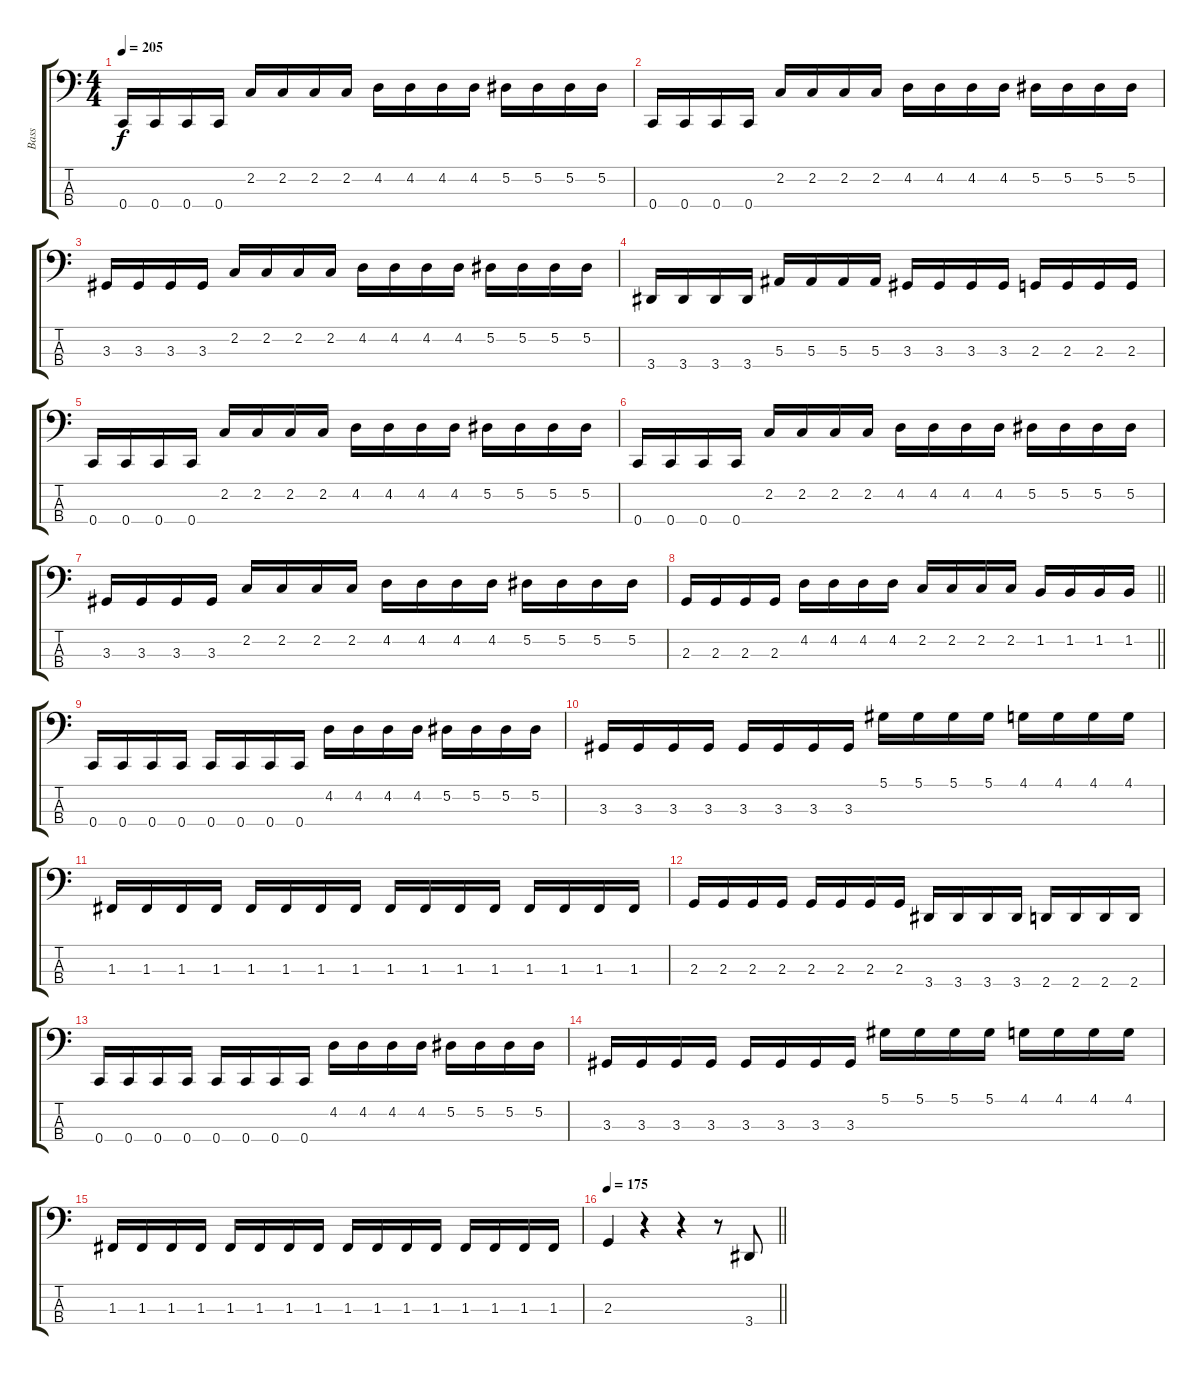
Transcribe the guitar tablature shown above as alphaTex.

\track ("Bass" "Bass") {instrument electricbasspick}
\staff {score tabs}
\tuning (Eb2 Bb1 F1 C1) {hide}
\ts (4 4)
\tempo 205
\clef f4
\ks c
0.4.16{dy f} 0.4.16 0.4.16 0.4.16 2.2.16 2.2.16 2.2.16 2.2.16 4.2.16 4.2.16 4.2.16 4.2.16 5.2.16 5.2.16 5.2.16 5.2.16 |
0.4.16 0.4.16 0.4.16 0.4.16 2.2.16 2.2.16 2.2.16 2.2.16 4.2.16 4.2.16 4.2.16 4.2.16 5.2.16 5.2.16 5.2.16 5.2.16 |
3.3.16 3.3.16 3.3.16 3.3.16 2.2.16 2.2.16 2.2.16 2.2.16 4.2.16 4.2.16 4.2.16 4.2.16 5.2.16 5.2.16 5.2.16 5.2.16 |
3.4.16 3.4.16 3.4.16 3.4.16 5.3.16 5.3.16 5.3.16 5.3.16 3.3.16 3.3.16 3.3.16 3.3.16 2.3.16 2.3.16 2.3.16 2.3.16 |
0.4.16 0.4.16 0.4.16 0.4.16 2.2.16 2.2.16 2.2.16 2.2.16 4.2.16 4.2.16 4.2.16 4.2.16 5.2.16 5.2.16 5.2.16 5.2.16 |
0.4.16 0.4.16 0.4.16 0.4.16 2.2.16 2.2.16 2.2.16 2.2.16 4.2.16 4.2.16 4.2.16 4.2.16 5.2.16 5.2.16 5.2.16 5.2.16 |
3.3.16 3.3.16 3.3.16 3.3.16 2.2.16 2.2.16 2.2.16 2.2.16 4.2.16 4.2.16 4.2.16 4.2.16 5.2.16 5.2.16 5.2.16 5.2.16 |
\barLineRight lightlight
2.3.16 2.3.16 2.3.16 2.3.16 4.2.16 4.2.16 4.2.16 4.2.16 2.2.16 2.2.16 2.2.16 2.2.16 1.2.16 1.2.16 1.2.16 1.2.16 |
0.4.16 0.4.16 0.4.16 0.4.16 0.4.16 0.4.16 0.4.16 0.4.16 4.2.16 4.2.16 4.2.16 4.2.16 5.2.16 5.2.16 5.2.16 5.2.16 |
3.3.16 3.3.16 3.3.16 3.3.16 3.3.16 3.3.16 3.3.16 3.3.16 5.1.16 5.1.16 5.1.16 5.1.16 4.1.16 4.1.16 4.1.16 4.1.16 |
1.3.16 1.3.16 1.3.16 1.3.16 1.3.16 1.3.16 1.3.16 1.3.16 1.3.16 1.3.16 1.3.16 1.3.16 1.3.16 1.3.16 1.3.16 1.3.16 |
2.3.16 2.3.16 2.3.16 2.3.16 2.3.16 2.3.16 2.3.16 2.3.16 3.4.16 3.4.16 3.4.16 3.4.16 2.4.16 2.4.16 2.4.16 2.4.16 |
0.4.16 0.4.16 0.4.16 0.4.16 0.4.16 0.4.16 0.4.16 0.4.16 4.2.16 4.2.16 4.2.16 4.2.16 5.2.16 5.2.16 5.2.16 5.2.16 |
3.3.16 3.3.16 3.3.16 3.3.16 3.3.16 3.3.16 3.3.16 3.3.16 5.1.16 5.1.16 5.1.16 5.1.16 4.1.16 4.1.16 4.1.16 4.1.16 |
1.3.16 1.3.16 1.3.16 1.3.16 1.3.16 1.3.16 1.3.16 1.3.16 1.3.16 1.3.16 1.3.16 1.3.16 1.3.16 1.3.16 1.3.16 1.3.16 |
\tempo 175
\barLineRight lightlight
2.3.4 r.4 r.4 r.8 3.4.8
